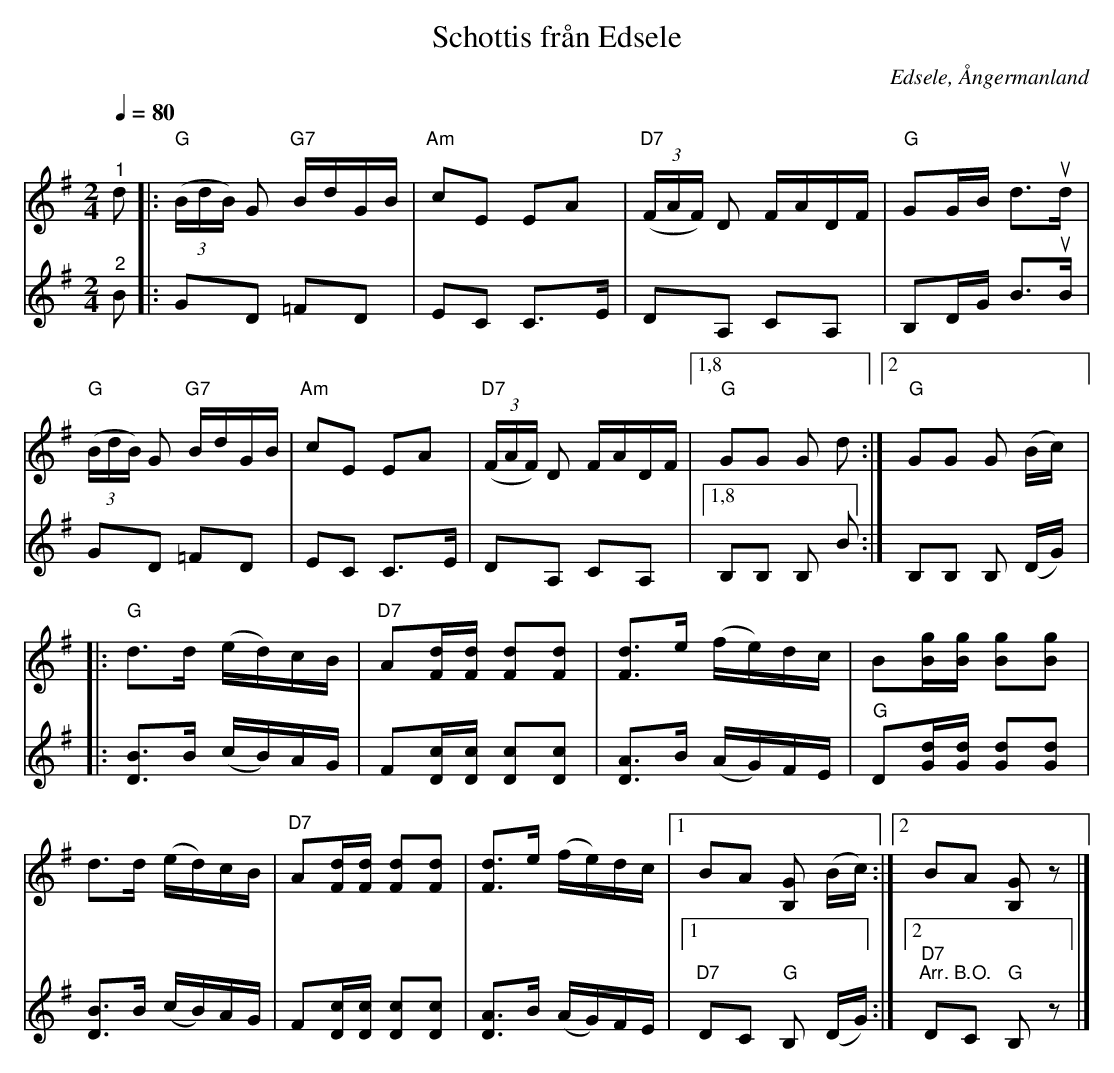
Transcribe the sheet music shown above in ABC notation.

X:1
T:Schottis från Edsele
O:Edsele, Ångermanland
L:1/8
Q:1/4=80
M:2/4
K:G
V:1
"^1" d |:"G" (3(B/d/B/) G"G7" B/d/G/B/ |"Am" cE EA |"D7" (3(F/A/F/) D F/A/D/F/ | "G" GG/B/ d>ud |
"G" (3(B/d/B/) G"G7" B/d/G/B/ |"Am" cE EA |"D7" (3(F/A/F/) D F/A/D/F/ |1,8 "G" GG G d :|2"G" GG G (B/c/) |:
"G" d>d (e/d/)c/B/ |"D7" A[Fd]/[Fd]/ [Fd][Fd] | [Fd]>e (f/e/)d/c/ | B[Bg]/[Bg]/ [Bg][Bg] |
d>d (e/d/)c/B/ |"D7" A[Fd]/[Fd]/ [Fd][Fd] | [Fd]>e (f/e/)d/c/ |1 BA [B,G] (B/c/) :|2 BA [B,G] z |]
V:2
"^2" B |: GD =FD | EC C>E | DA, CA, | B,D/G/ B>uB | GD =FD | EC C>E | DA, CA, |1,8 B,B, B, B :|
B,B, B, (D/G/) |: [DB]>B (c/B/)A/G/ | F[Dc]/[Dc]/ [Dc][Dc] | [DA]>B (A/G/)F/E/ |
"G" D[Gd]/[Gd]/ [Gd][Gd] | [DB]>B (c/B/)A/G/ | F[Dc]/[Dc]/ [Dc][Dc] | [DA]>B (A/G/)F/E/ |1 "D7" DC"G" B, (D/G/) :|2"D7""^Arr. B.O." DC"G" B, z |]
